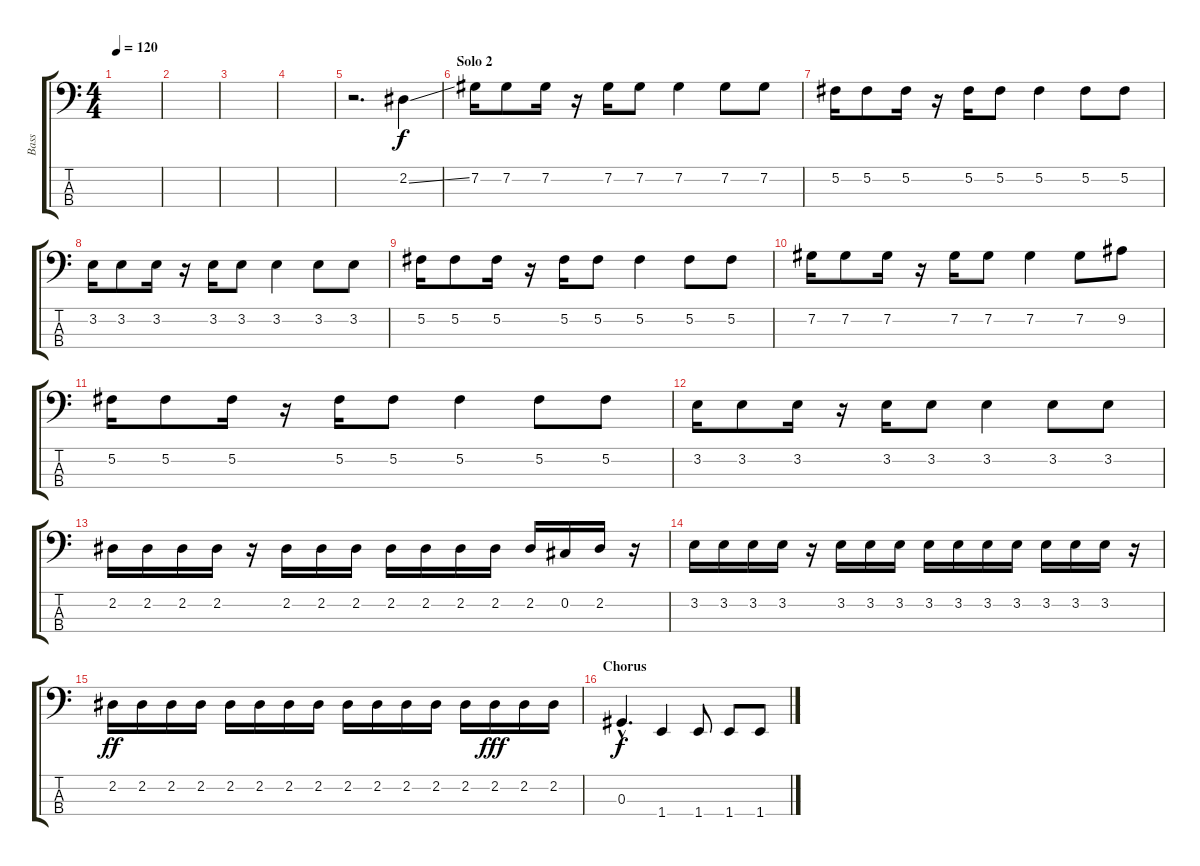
\track ("Bass" "Bass") {instrument acousticbass}
\staff {score tabs}
\tuning (Gb2 Db2 Ab1 Eb1) {hide}
\ts (4 4)
\tempo 120
\clef f4
\ks c
|
|
|
|
r.2{d} 2.2{ss}.4 |
\section ("" "Solo 2")
7.2.16 7.2.8 7.2.16 r.16 7.2.16 7.2.8 7.2.4 7.2.8 7.2.8 |
5.2.16 5.2.8 5.2.16 r.16 5.2.16 5.2.8 5.2.4 5.2.8 5.2.8 |
3.2.16 3.2.8 3.2.16 r.16 3.2.16 3.2.8 3.2.4 3.2.8 3.2.8 |
5.2.16 5.2.8 5.2.16 r.16 5.2.16 5.2.8 5.2.4 5.2.8 5.2.8 |
7.2.16 7.2.8 7.2.16 r.16 7.2.16 7.2.8 7.2.4 7.2.8 9.2.8 |
5.2.16 5.2.8 5.2.16 r.16 5.2.16 5.2.8 5.2.4 5.2.8 5.2.8 |
3.2.16 3.2.8 3.2.16 r.16 3.2.16 3.2.8 3.2.4 3.2.8 3.2.8 |
2.2.16 2.2.16 2.2.16 2.2.16 r.16 2.2.16 2.2.16 2.2.16 2.2.16 2.2.16 2.2.16 2.2.16 2.2.16 0.2.16 2.2.16 r.16 |
3.2.16 3.2.16 3.2.16 3.2.16 r.16 3.2.16 3.2.16 3.2.16 3.2.16 3.2.16 3.2.16 3.2.16 3.2.16 3.2.16 3.2.16 r.16 |
2.2.16{dy ff volume 11} 2.2.16 2.2.16 2.2.16 2.2.16 2.2.16 2.2.16 2.2.16 2.2.16 2.2.16 2.2.16 2.2.16 2.2.16 2.2.16{dy fff} 2.2.16 2.2.16 |
\section ("" "Chorus")
0.3{hac}.4{d dy f volume 13} 1.4.4 1.4.8 1.4.8 1.4.8
